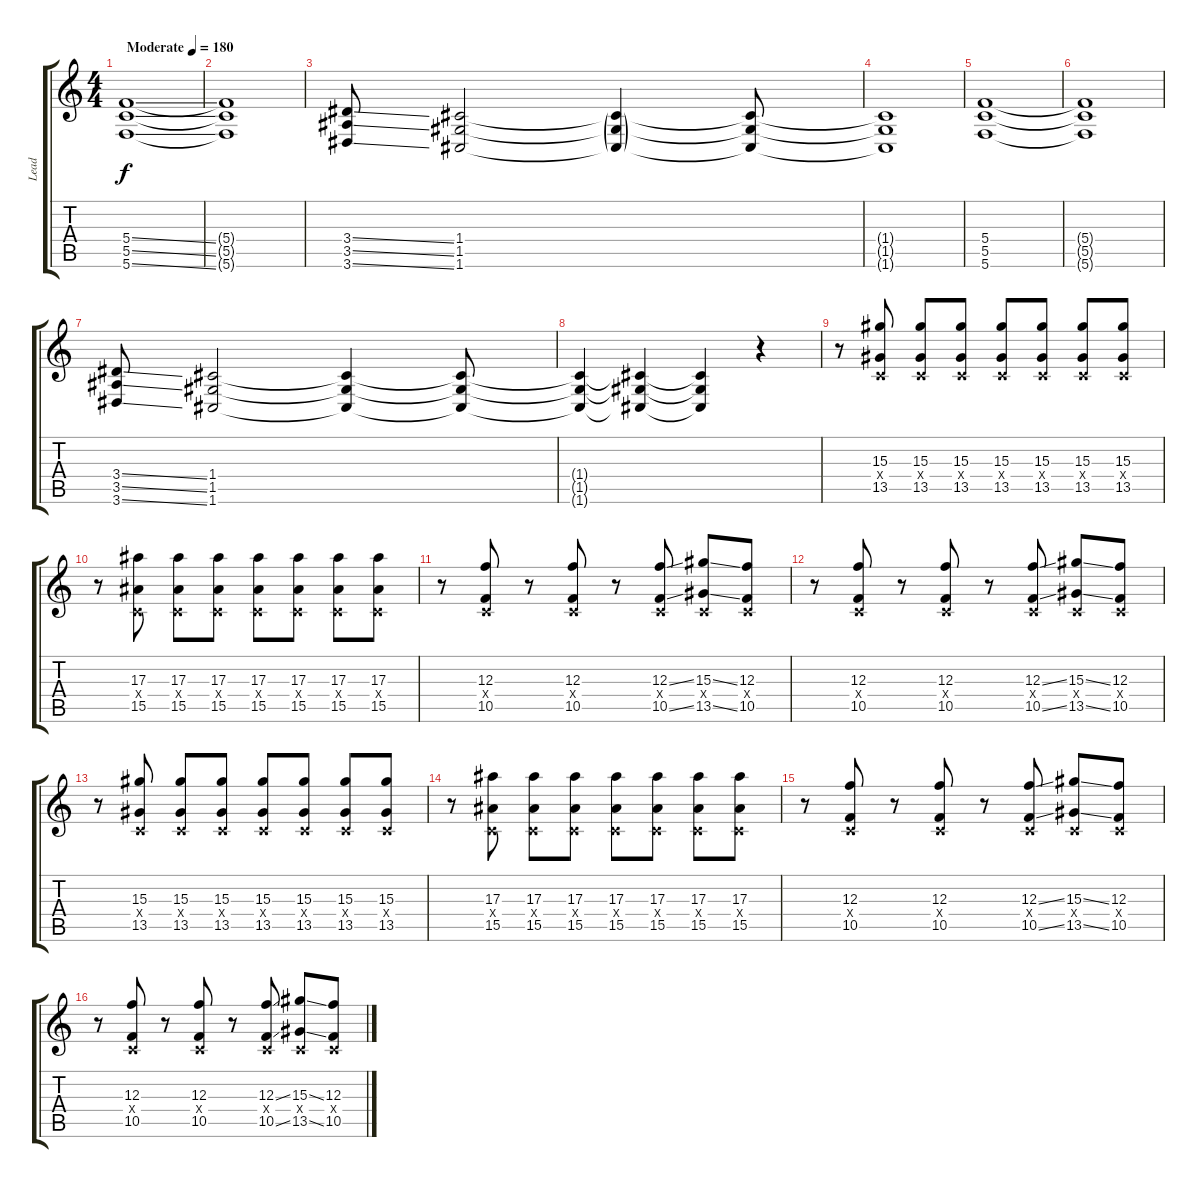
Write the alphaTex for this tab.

\track ("Lead" "Lead") {instrument distortionguitar}
\staff {score tabs}
\tuning (D4 A3 F3 C3 G2 C2) {hide}
\ts (4 4)
\tempo (180 "Moderate")
\clef g2
\ks c
(5.4{ss} 5.5{ss} 5.6{ss}).1{dy f instrument distortionguitar} |
(5.4{t} 5.5{t} 5.6{t}).1 |
(3.4{ss} 3.5{ss} 3.6{ss}).8 (1.4 1.5 1.6).2 (1.4{g t} 1.5{g t} 1.6{g t}).4 (1.4{t} 1.5{t} 1.6{t}).8 |
(1.4{t} 1.5{t} 1.6{t}).1 |
(5.4 5.5 5.6).1 |
(5.4{t} 5.5{t} 5.6{t}).1 |
(3.4{ss} 3.5{ss} 3.6{ss}).8 (1.4 1.5 1.6).2 (1.4{t} 1.5{t} 1.6{t}).4 (1.4{t} 1.5{t} 1.6{t}).8 |
(1.4{t} 1.5{t} 1.6{t}).4 (1.4{t} 1.5{t} 1.6{t}).4 (1.4{t} 1.5{t} 1.6{t}).4 r.4 |
r.8 (15.3 0.4{x} 13.5).8 (15.3 0.4{x} 13.5).8 (15.3 0.4{x} 13.5).8 (15.3 0.4{x} 13.5).8 (15.3 0.4{x} 13.5).8 (15.3 0.4{x} 13.5).8 (15.3 0.4{x} 13.5).8 |
r.8 (17.3 0.4{x} 15.5).8 (17.3 0.4{x} 15.5).8 (17.3 0.4{x} 15.5).8 (17.3 0.4{x} 15.5).8 (17.3 0.4{x} 15.5).8 (17.3 0.4{x} 15.5).8 (17.3 0.4{x} 15.5).8 |
r.8 (12.3 0.4{x} 10.5).8 r.8 (12.3 0.4{x} 10.5).8 r.8 (12.3{ss} 0.4{x} 10.5{ss}).8 (15.3{ss} 0.4{x} 13.5{ss}).8 (12.3 0.4{x} 10.5).8 |
r.8 (12.3 0.4{x} 10.5).8 r.8 (12.3 0.4{x} 10.5).8 r.8 (12.3{ss} 0.4{x} 10.5{ss}).8 (15.3{ss} 0.4{x} 13.5{ss}).8 (12.3 0.4{x} 10.5).8 |
r.8 (15.3 0.4{x} 13.5).8 (15.3 0.4{x} 13.5).8 (15.3 0.4{x} 13.5).8 (15.3 0.4{x} 13.5).8 (15.3 0.4{x} 13.5).8 (15.3 0.4{x} 13.5).8 (15.3 0.4{x} 13.5).8 |
r.8 (17.3 0.4{x} 15.5).8 (17.3 0.4{x} 15.5).8 (17.3 0.4{x} 15.5).8 (17.3 0.4{x} 15.5).8 (17.3 0.4{x} 15.5).8 (17.3 0.4{x} 15.5).8 (17.3 0.4{x} 15.5).8 |
r.8 (12.3 0.4{x} 10.5).8 r.8 (12.3 0.4{x} 10.5).8 r.8 (12.3{ss} 0.4{x} 10.5{ss}).8 (15.3{ss} 0.4{x} 13.5{ss}).8 (12.3 0.4{x} 10.5).8 |
r.8 (12.3 0.4{x} 10.5).8 r.8 (12.3 0.4{x} 10.5).8 r.8 (12.3{ss} 0.4{x} 10.5{ss}).8 (15.3{ss} 0.4{x} 13.5{ss}).8 (12.3 0.4{x} 10.5).8
